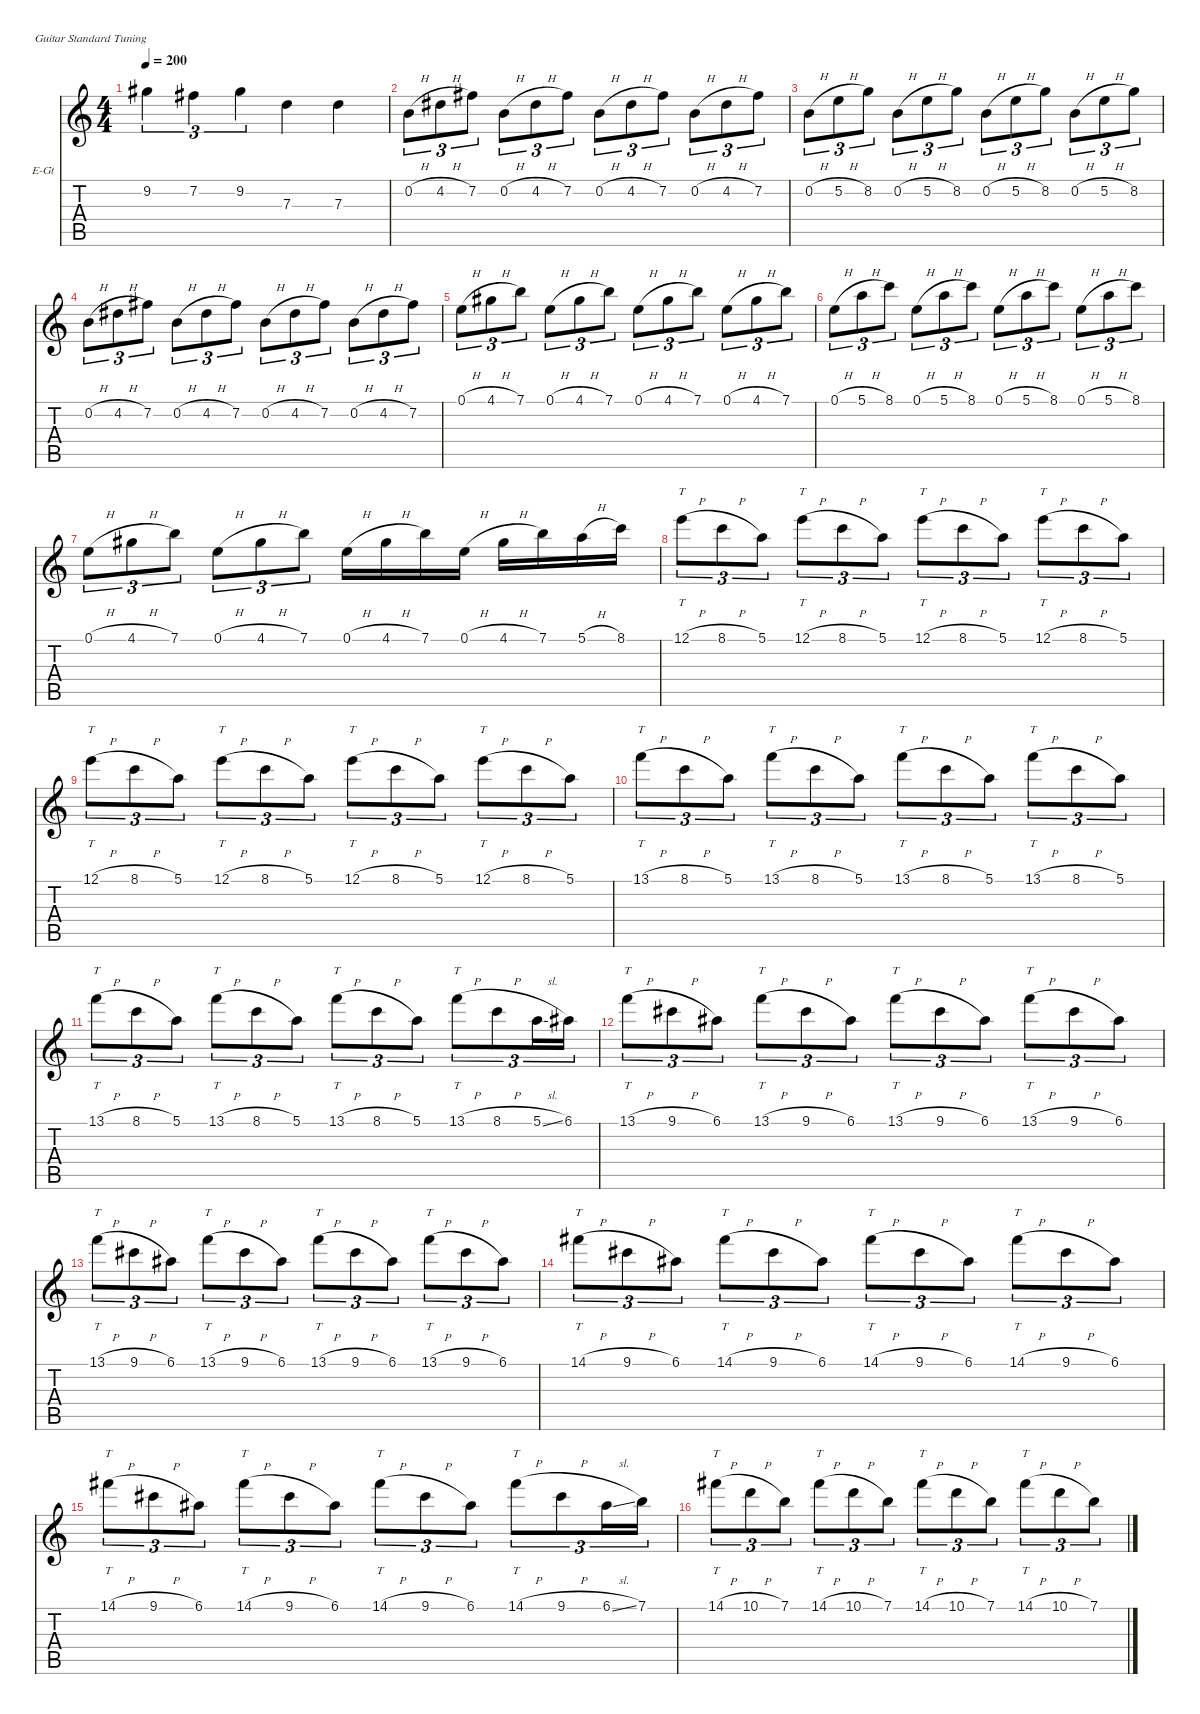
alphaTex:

\hideDynamics
\bracketExtendMode nobrackets
\firstSystemTrackNameOrientation horizontal
\otherSystemsTrackNameOrientation horizontal
\track ("Guitar 3" "E-Gt") {instrument distortionguitar}
\staff {score tabs}
\tuning (E4 B3 G3 D3 A2 E2)
\ts (4 4)
\tempo 200
\clef g2
\ks c
9.2{acc #}.4{tu (3 2) dy f beam Down} 7.2{acc #}.4{tu (3 2) beam Down} 9.2{acc #}.4{tu (3 2) beam Down} 7.3.4{beam Down} 7.3.4{beam Down} |
0.2{h}.8{tu (3 2) beam Down} 4.2{h acc #}.8{tu (3 2) beam Down} 7.2{acc #}.8{tu (3 2) beam Down} 0.2{h}.8{tu (3 2) beam Down} 4.2{h acc #}.8{tu (3 2) beam Down} 7.2{acc #}.8{tu (3 2) beam Down} 0.2{h}.8{tu (3 2) beam Down} 4.2{h acc #}.8{tu (3 2) beam Down} 7.2{acc #}.8{tu (3 2) beam Down} 0.2{h}.8{tu (3 2) beam Down} 4.2{h acc #}.8{tu (3 2) beam Down} 7.2{acc #}.8{tu (3 2) beam Down} |
0.2{h}.8{tu (3 2) beam Down} 5.2{h}.8{tu (3 2) beam Down} 8.2.8{tu (3 2) beam Down} 0.2{h}.8{tu (3 2) beam Down} 5.2{h}.8{tu (3 2) beam Down} 8.2.8{tu (3 2) beam Down} 0.2{h}.8{tu (3 2) beam Down} 5.2{h}.8{tu (3 2) beam Down} 8.2.8{tu (3 2) beam Down} 0.2{h}.8{tu (3 2) beam Down} 5.2{h}.8{tu (3 2) beam Down} 8.2.8{tu (3 2) beam Down} |
0.2{h}.8{tu (3 2) beam Down} 4.2{h acc #}.8{tu (3 2) beam Down} 7.2{acc #}.8{tu (3 2) beam Down} 0.2{h}.8{tu (3 2) beam Down} 4.2{h acc #}.8{tu (3 2) beam Down} 7.2{acc #}.8{tu (3 2) beam Down} 0.2{h}.8{tu (3 2) beam Down} 4.2{h acc #}.8{tu (3 2) beam Down} 7.2{acc #}.8{tu (3 2) beam Down} 0.2{h}.8{tu (3 2) beam Down} 4.2{h acc #}.8{tu (3 2) beam Down} 7.2{acc #}.8{tu (3 2) beam Down} |
0.1{h}.8{tu (3 2) beam Down} 4.1{h acc #}.8{tu (3 2) beam Down} 7.1.8{tu (3 2) beam Down} 0.1{h}.8{tu (3 2) beam Down} 4.1{h acc #}.8{tu (3 2) beam Down} 7.1.8{tu (3 2) beam Down} 0.1{h}.8{tu (3 2) beam Down} 4.1{h acc #}.8{tu (3 2) beam Down} 7.1.8{tu (3 2) beam Down} 0.1{h}.8{tu (3 2) beam Down} 4.1{h acc #}.8{tu (3 2) beam Down} 7.1.8{tu (3 2) beam Down} |
0.1{h}.8{tu (3 2) beam Down} 5.1{h}.8{tu (3 2) beam Down} 8.1.8{tu (3 2) beam Down} 0.1{h}.8{tu (3 2) beam Down} 5.1{h}.8{tu (3 2) beam Down} 8.1.8{tu (3 2) beam Down} 0.1{h}.8{tu (3 2) beam Down} 5.1{h}.8{tu (3 2) beam Down} 8.1.8{tu (3 2) beam Down} 0.1{h}.8{tu (3 2) beam Down} 5.1{h}.8{tu (3 2) beam Down} 8.1.8{tu (3 2) beam Down} |
0.1{h}.8{tu (3 2) beam Down} 4.1{h acc #}.8{tu (3 2) beam Down} 7.1.8{tu (3 2) beam Down} 0.1{h}.8{tu (3 2) beam Down} 4.1{h acc #}.8{tu (3 2) beam Down} 7.1.8{tu (3 2) beam Down} 0.1{h}.16{beam Down} 4.1{h acc #}.16{beam Down} 7.1.16{beam Down} 0.1{h}.16{beam Down} 4.1{h acc #}.16{beam Down} 7.1.16{beam Down} 5.1{h}.16{beam Down} 8.1.16{beam Down} |
12.1{h}.8{tt tu (3 2) beam Down} 8.1{h}.8{tu (3 2) beam Down} 5.1.8{tu (3 2) beam Down} 12.1{h}.8{tt tu (3 2) beam Down} 8.1{h}.8{tu (3 2) beam Down} 5.1.8{tu (3 2) beam Down} 12.1{h}.8{tt tu (3 2) beam Down} 8.1{h}.8{tu (3 2) beam Down} 5.1.8{tu (3 2) beam Down} 12.1{h}.8{tt tu (3 2) beam Down} 8.1{h}.8{tu (3 2) beam Down} 5.1.8{tu (3 2) beam Down} |
12.1{h}.8{tt tu (3 2) beam Down} 8.1{h}.8{tu (3 2) beam Down} 5.1.8{tu (3 2) beam Down} 12.1{h}.8{tt tu (3 2) beam Down} 8.1{h}.8{tu (3 2) beam Down} 5.1.8{tu (3 2) beam Down} 12.1{h}.8{tt tu (3 2) beam Down} 8.1{h}.8{tu (3 2) beam Down} 5.1.8{tu (3 2) beam Down} 12.1{h}.8{tt tu (3 2) beam Down} 8.1{h}.8{tu (3 2) beam Down} 5.1.8{tu (3 2) beam Down} |
13.1{h}.8{tt tu (3 2) beam Down} 8.1{h}.8{tu (3 2) beam Down} 5.1.8{tu (3 2) beam Down} 13.1{h}.8{tt tu (3 2) beam Down} 8.1{h}.8{tu (3 2) beam Down} 5.1.8{tu (3 2) beam Down} 13.1{h}.8{tt tu (3 2) beam Down} 8.1{h}.8{tu (3 2) beam Down} 5.1.8{tu (3 2) beam Down} 13.1{h}.8{tt tu (3 2) beam Down} 8.1{h}.8{tu (3 2) beam Down} 5.1.8{tu (3 2) beam Down} |
13.1{h}.8{tt tu (3 2) beam Down} 8.1{h}.8{tu (3 2) beam Down} 5.1.8{tu (3 2) beam Down} 13.1{h}.8{tt tu (3 2) beam Down} 8.1{h}.8{tu (3 2) beam Down} 5.1.8{tu (3 2) beam Down} 13.1{h}.8{tt tu (3 2) beam Down} 8.1{h}.8{tu (3 2) beam Down} 5.1.8{tu (3 2) beam Down} 13.1{h}.8{tt tu (3 2) beam Down} 8.1{h}.8{tu (3 2) beam Down} 5.1{sl}.16{tu (3 2) beam Down} 6.1{acc #}.16{tu (3 2) beam Down} |
13.1{h}.8{tt tu (3 2) beam Down} 9.1{h acc #}.8{tu (3 2) beam Down} 6.1{acc #}.8{tu (3 2) beam Down} 13.1{h}.8{tt tu (3 2) beam Down} 9.1{h acc #}.8{tu (3 2) beam Down} 6.1{acc #}.8{tu (3 2) beam Down} 13.1{h}.8{tt tu (3 2) beam Down} 9.1{h acc #}.8{tu (3 2) beam Down} 6.1{acc #}.8{tu (3 2) beam Down} 13.1{h}.8{tt tu (3 2) beam Down} 9.1{h acc #}.8{tu (3 2) beam Down} 6.1{acc #}.8{tu (3 2) beam Down} |
13.1{h}.8{tt tu (3 2) beam Down} 9.1{h acc #}.8{tu (3 2) beam Down} 6.1{acc #}.8{tu (3 2) beam Down} 13.1{h}.8{tt tu (3 2) beam Down} 9.1{h acc #}.8{tu (3 2) beam Down} 6.1{acc #}.8{tu (3 2) beam Down} 13.1{h}.8{tt tu (3 2) beam Down} 9.1{h acc #}.8{tu (3 2) beam Down} 6.1{acc #}.8{tu (3 2) beam Down} 13.1{h}.8{tt tu (3 2) beam Down} 9.1{h acc #}.8{tu (3 2) beam Down} 6.1{acc #}.8{tu (3 2) beam Down} |
14.1{h acc #}.8{tt tu (3 2) beam Down} 9.1{h acc #}.8{tu (3 2) beam Down} 6.1{acc #}.8{tu (3 2) beam Down} 14.1{h acc #}.8{tt tu (3 2) beam Down} 9.1{h acc #}.8{tu (3 2) beam Down} 6.1{acc #}.8{tu (3 2) beam Down} 14.1{h acc #}.8{tt tu (3 2) beam Down} 9.1{h acc #}.8{tu (3 2) beam Down} 6.1{acc #}.8{tu (3 2) beam Down} 14.1{h acc #}.8{tt tu (3 2) beam Down} 9.1{h acc #}.8{tu (3 2) beam Down} 6.1{acc #}.8{tu (3 2) beam Down} |
14.1{h acc #}.8{tt tu (3 2) beam Down} 9.1{h acc #}.8{tu (3 2) beam Down} 6.1{acc #}.8{tu (3 2) beam Down} 14.1{h acc #}.8{tt tu (3 2) beam Down} 9.1{h acc #}.8{tu (3 2) beam Down} 6.1{acc #}.8{tu (3 2) beam Down} 14.1{h acc #}.8{tt tu (3 2) beam Down} 9.1{h acc #}.8{tu (3 2) beam Down} 6.1{acc #}.8{tu (3 2) beam Down} 14.1{h acc #}.8{tt tu (3 2) beam Down} 9.1{h acc #}.8{tu (3 2) beam Down} 6.1{sl acc #}.16{tu (3 2) beam Down} 7.1.16{tu (3 2) beam Down} |
14.1{h acc #}.8{tt tu (3 2) beam Down} 10.1{h}.8{tu (3 2) beam Down} 7.1.8{tu (3 2) beam Down} 14.1{h acc #}.8{tt tu (3 2) beam Down} 10.1{h}.8{tu (3 2) beam Down} 7.1.8{tu (3 2) beam Down} 14.1{h acc #}.8{tt tu (3 2) beam Down} 10.1{h}.8{tu (3 2) beam Down} 7.1.8{tu (3 2) beam Down} 14.1{h acc #}.8{tt tu (3 2) beam Down} 10.1{h}.8{tu (3 2) beam Down} 7.1.8{tu (3 2) beam Down}
